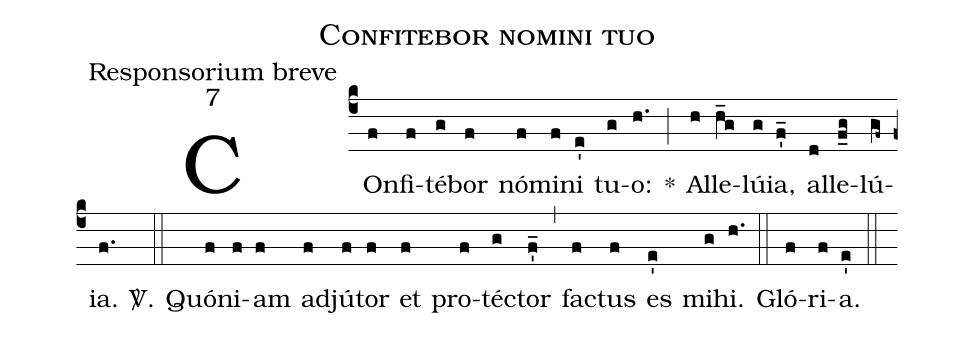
name:Confitebor nomini tuo;
office-part:Responsorium breve;
mode:7;
%%
(c4) COn(f)fi(f)té(g)bor(f) nó(f)mi(f)ni(e') tu(g)o:(h.) *(;) Al(h)le(h_g)lú(g)ia,(f'_) al(d)le(f_g)lú(gf~)ia.(f.) <sp>V/</sp>.(::) Quó(f)ni(f)am(f) ad(f)jú(f)tor(f) et(f) pro(f)té(g)ctor(f'_) (,) fa(f)ctus(f) es(e') mi(g)hi.(h.) (::) Gló(f)ri(f)a.(e') (::)
